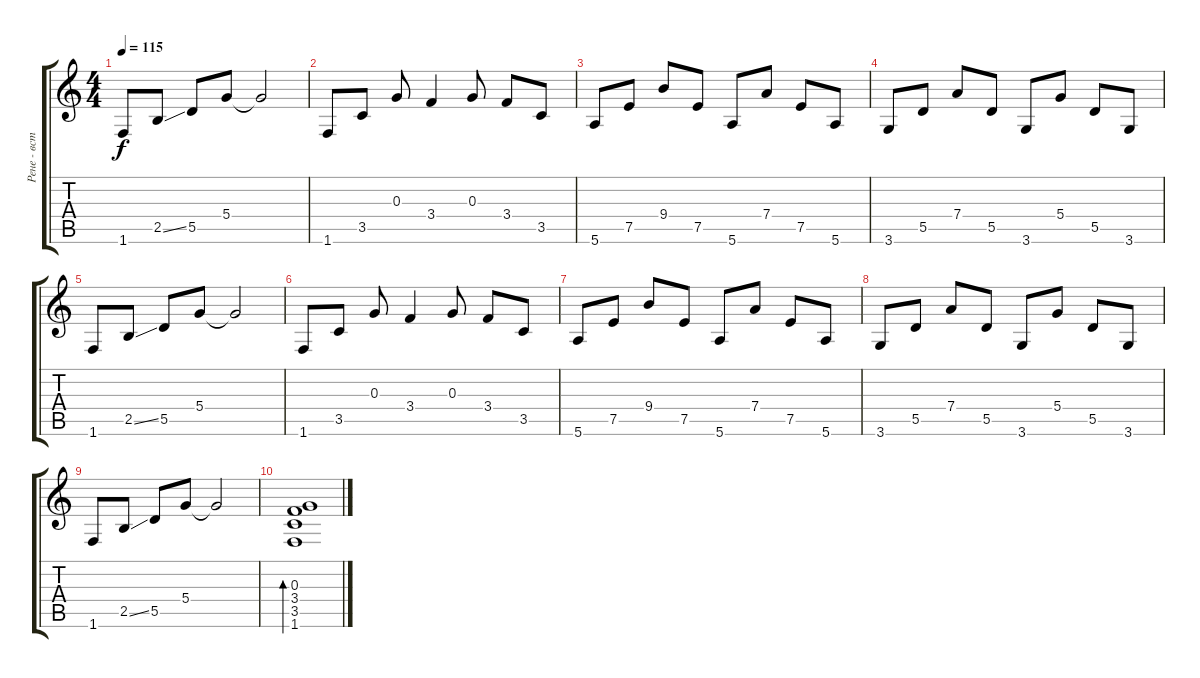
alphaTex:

\track ("Рене - вступ" "Рене - вст") {instrument acousticguitarnylon}
\staff {score tabs}
\tuning (E4 B3 G3 D3 A2 E2) {hide}
\ts (4 4)
\tempo 115
\clef g2
\ks c
1.6.8{dy f} 2.5{ss}.8 5.5.8 5.4.8 5.4{t}.2 |
1.6.8 3.5.8 0.3.8 3.4.4 0.3.8 3.4.8 3.5.8 |
5.6.8 7.5.8 9.4.8 7.5.8 5.6.8 7.4.8 7.5.8 5.6.8 |
3.6.8 5.5.8 7.4.8 5.5.8 3.6.8 5.4.8 5.5.8 3.6.8 |
1.6.8 2.5{ss}.8 5.5.8 5.4.8 5.4{t}.2 |
1.6.8 3.5.8 0.3.8 3.4.4 0.3.8 3.4.8 3.5.8 |
5.6.8 7.5.8 9.4.8 7.5.8 5.6.8 7.4.8 7.5.8 5.6.8 |
3.6.8 5.5.8 7.4.8 5.5.8 3.6.8 5.4.8 5.5.8 3.6.8 |
1.6.8 2.5{ss}.8 5.5.8 5.4.8 5.4{t}.2 |
(0.3 3.4 3.5 1.6).1{bd 480}
